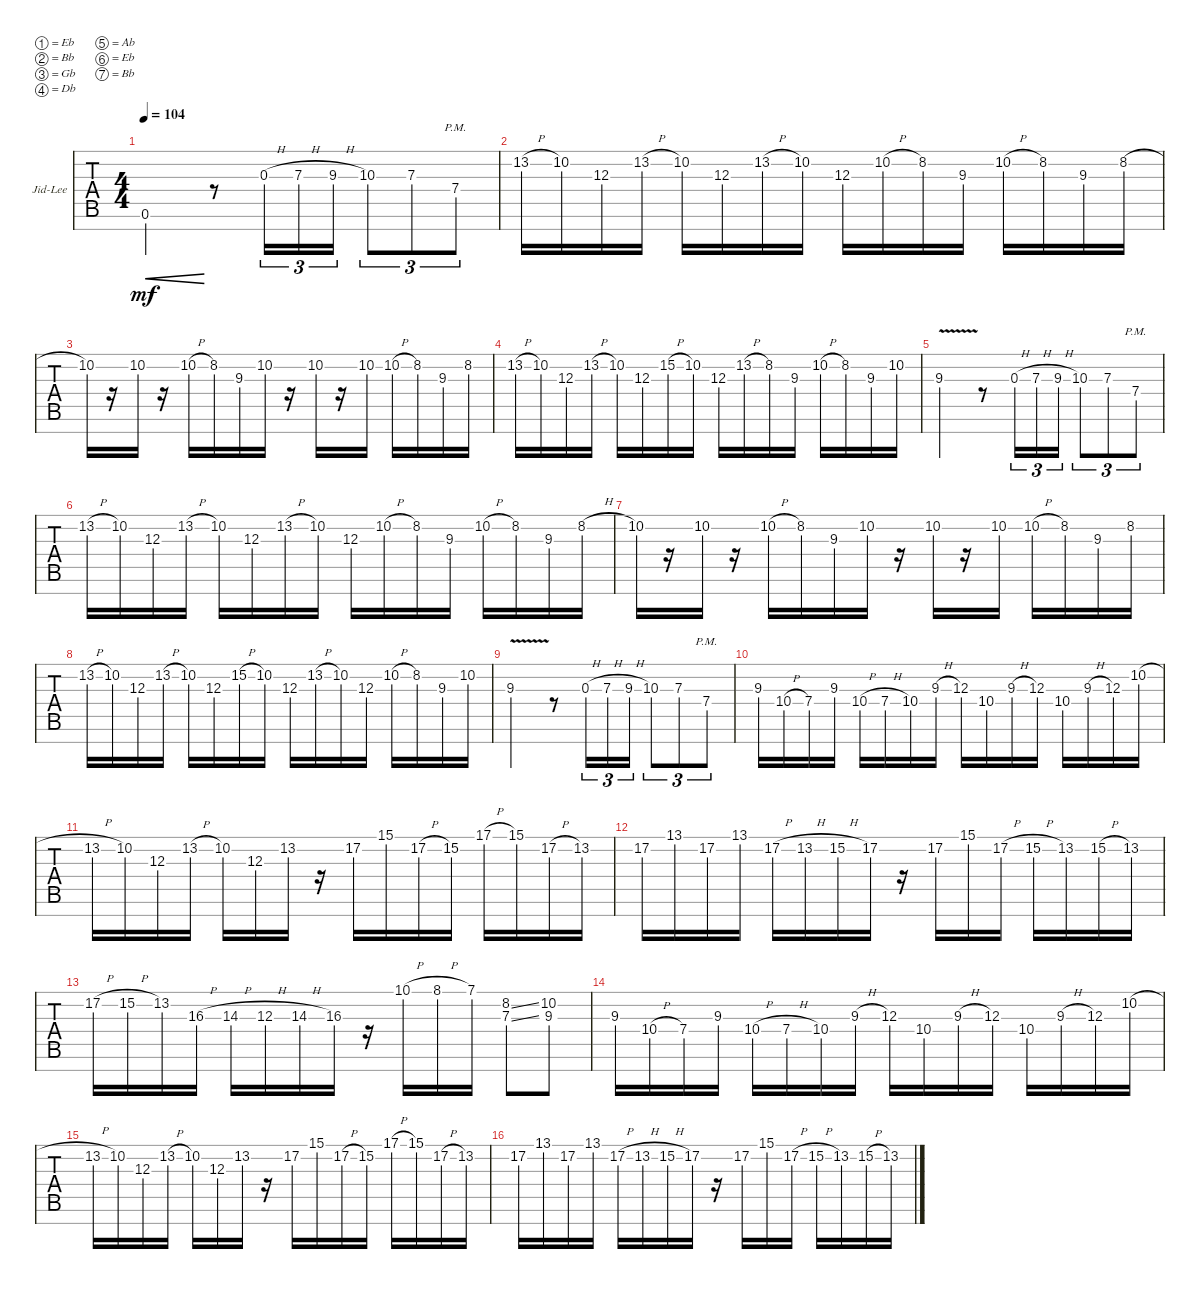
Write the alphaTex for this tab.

\defaultSystemsLayout 4
\bracketExtendMode groupsimilarinstruments
\firstSystemTrackNameOrientation horizontal
\otherSystemsTrackNameOrientation horizontal
\track ("Jid" "Jid-Lee") {instrument distortionguitar}
\staff {tabs}
\tuning (Eb4 Bb3 Gb3 Db3 Ab2 Eb2 Bb1)
\ts (4 4)
\tempo 104
\clef g2
\ks c
0.6.2{cre dy mf instrument distortionguitar} r.8 0.3{h}.16{tu (3 2)} 7.3{h}.16{tu (3 2)} 9.3{h}.16{tu (3 2)} 10.3.8{tu (3 2)} 7.3.8{tu (3 2)} 7.4{pm}.8{tu (3 2)} |
13.2{h}.16 10.2.16 12.3.16 13.2{h}.16 10.2.16 12.3.16 13.2{h}.16 10.2.16 12.3.16 10.2{h}.16 8.2.16 9.3.16 10.2{h}.16 8.2.16 9.3.16 8.2{h}.16 |
10.2.16 r.16 10.2.16 r.16 10.2{h}.16 8.2.16 9.3.16 10.2.16 r.16 10.2.16 r.16 10.2.16 10.2{h}.16 8.2.16 9.3.16 8.2.16 |
13.2{h}.16 10.2.16 12.3.16 13.2{h}.16 10.2.16 12.3.16 15.2{h}.16 10.2.16 12.3.16 13.2{h}.16 8.2.16 9.3.16 10.2{h}.16 8.2.16 9.3.16 10.2.16 |
9.3{v}.2 r.8 0.3{h}.16{tu (3 2)} 7.3{h}.16{tu (3 2)} 9.3{h}.16{tu (3 2)} 10.3.8{tu (3 2)} 7.3.8{tu (3 2)} 7.4{pm}.8{tu (3 2)} |
13.2{h}.16 10.2.16 12.3.16 13.2{h}.16 10.2.16 12.3.16 13.2{h}.16 10.2.16 12.3.16 10.2{h}.16 8.2.16 9.3.16 10.2{h}.16 8.2.16 9.3.16 8.2{h}.16 |
10.2.16 r.16 10.2.16 r.16 10.2{h}.16 8.2.16 9.3.16 10.2.16 r.16 10.2.16 r.16 10.2.16 10.2{h}.16 8.2.16 9.3.16 8.2.16 |
13.2{h}.16 10.2.16 12.3.16 13.2{h}.16 10.2.16 12.3.16 15.2{h}.16 10.2.16 12.3.16 13.2{h}.16 10.2.16 12.3.16 10.2{h}.16 8.2.16 9.3.16 10.2.16 |
9.3{v}.2 r.8 0.3{h}.16{tu (3 2)} 7.3{h}.16{tu (3 2)} 9.3{h}.16{tu (3 2)} 10.3.8{tu (3 2)} 7.3.8{tu (3 2)} 7.4{pm}.8{tu (3 2)} |
9.3.16 10.4{h}.16 7.4.16 9.3.16 10.4{h}.16 7.4{h}.16 10.4.16 9.3{h}.16 12.3.16 10.4.16 9.3{h}.16 12.3.16 10.4.16 9.3{h}.16 12.3.16 10.2{h}.16 |
13.2{h}.16 10.2.16 12.3.16 13.2{h}.16 10.2.16 12.3.16 13.2.16 r.16 17.2.16 15.1.16 17.2{h}.16 15.2.16 17.1{h}.16 15.1.16 17.2{h}.16 13.2.16 |
17.2.16 13.1.16 17.2.16 13.1.16 17.2{h}.16 13.2{h}.16 15.2{h}.16 17.2.16 r.16 17.2.16 15.1.16 17.2{h}.16 15.2{h}.16 13.2.16 15.2{h}.16 13.2.16 |
17.2{h}.16 15.2{h}.16 13.2.16 16.3{h}.16 14.3{h}.16 12.3{h}.16 14.3{h}.16 16.3.16 r.16 10.1{h}.16 8.1{h}.16 7.1.16 (8.2{ss} 7.3{ss}).8 (10.2 9.3).8 |
9.3.16 10.4{h}.16 7.4.16 9.3.16 10.4{h}.16 7.4{h}.16 10.4.16 9.3{h}.16 12.3.16 10.4.16 9.3{h}.16 12.3.16 10.4.16 9.3{h}.16 12.3.16 10.2{h}.16 |
13.2{h}.16 10.2.16 12.3.16 13.2{h}.16 10.2.16 12.3.16 13.2.16 r.16 17.2.16 15.1.16 17.2{h}.16 15.2.16 17.1{h}.16 15.1.16 17.2{h}.16 13.2.16 |
17.2.16 13.1.16 17.2.16 13.1.16 17.2{h}.16 13.2{h}.16 15.2{h}.16 17.2.16 r.16 17.2.16 15.1.16 17.2{h}.16 15.2{h}.16 13.2.16 15.2{h}.16 13.2.16
